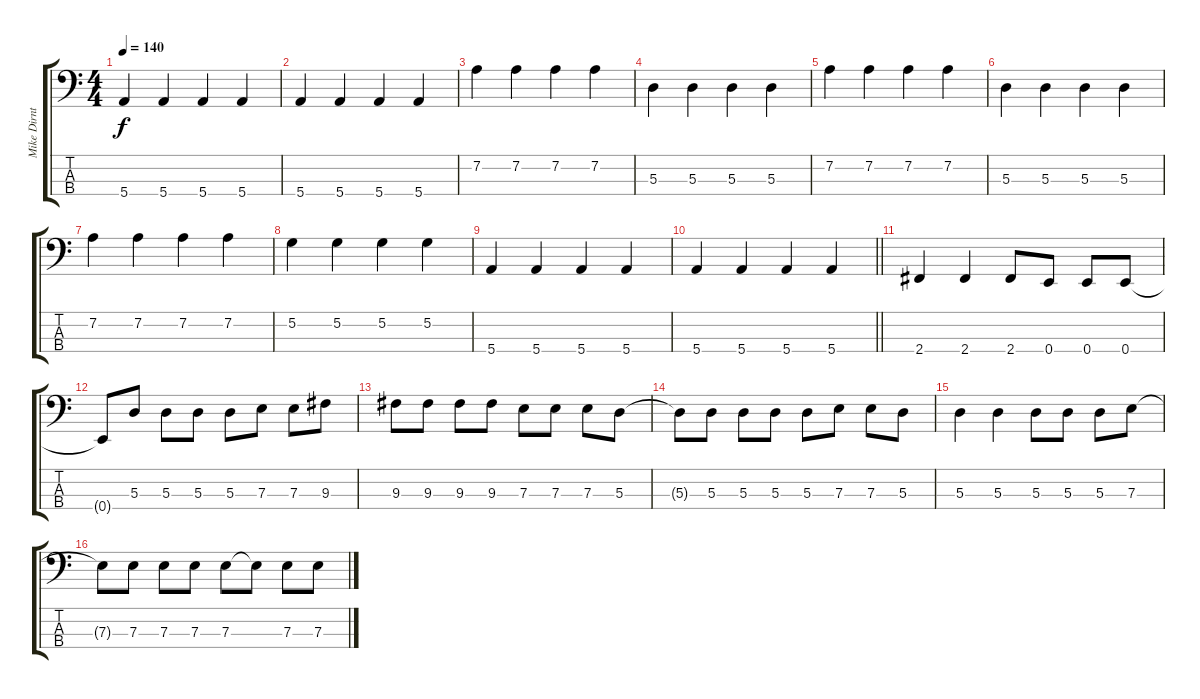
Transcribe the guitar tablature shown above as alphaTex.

\track ("Mike Dirnt" "Mike Dirnt") {instrument electricbassfinger}
\staff {score tabs}
\tuning (G2 D2 A1 E1) {hide}
\ts (4 4)
\tempo 140
\clef f4
\ks c
5.4.4{dy f} 5.4.4 5.4.4 5.4.4 |
5.4.4 5.4.4 5.4.4 5.4.4 |
7.2.4 7.2.4 7.2.4 7.2.4 |
5.3.4 5.3.4 5.3.4 5.3.4 |
7.2.4 7.2.4 7.2.4 7.2.4 |
5.3.4 5.3.4 5.3.4 5.3.4 |
7.2.4 7.2.4 7.2.4 7.2.4 |
5.2.4 5.2.4 5.2.4 5.2.4 |
5.4.4 5.4.4 5.4.4 5.4.4 |
\barLineRight lightlight
5.4.4 5.4.4 5.4.4 5.4.4 |
2.4.4 2.4.4 2.4.8 0.4.8 0.4.8 0.4.8 |
0.4{t}.8 5.3.8 5.3.8 5.3.8 5.3.8 7.3.8 7.3.8 9.3.8 |
9.3.8 9.3.8 9.3.8 9.3.8 7.3.8 7.3.8 7.3.8 5.3.8 |
5.3{t}.8 5.3.8 5.3.8 5.3.8 5.3.8 7.3.8 7.3.8 5.3.8 |
5.3.4 5.3.4 5.3.8 5.3.8 5.3.8 7.3.8 |
7.3{t}.8 7.3.8 7.3.8 7.3.8 7.3.8 7.3{t}.8 7.3.8 7.3.8
